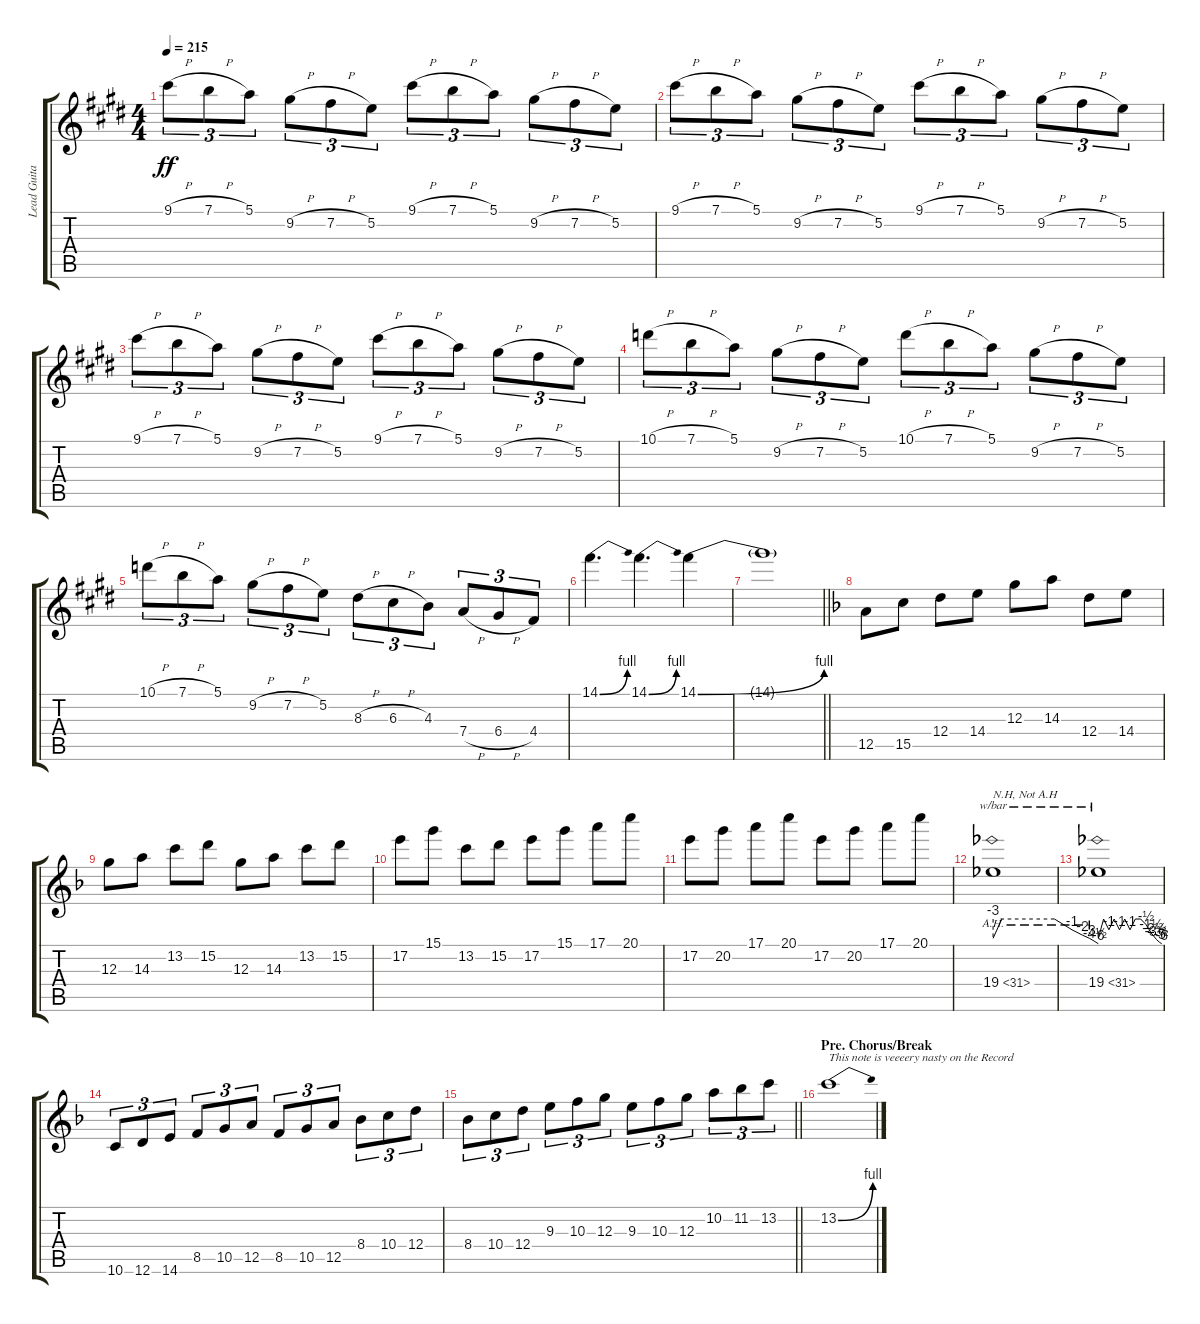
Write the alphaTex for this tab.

\track ("Lead Guitar" "Lead Guita") {instrument overdrivenguitar}
\staff {score tabs}
\tuning (E4 B3 G3 D3 A2 D2) {hide}
\ts (4 4)
\tempo 215
\clef g2
\ks e
9.1{h}.8{tu (3 2) dy ff} 7.1{h}.8{tu (3 2)} 5.1.8{tu (3 2)} 9.2{h}.8{tu (3 2)} 7.2{h}.8{tu (3 2)} 5.2.8{tu (3 2)} 9.1{h}.8{tu (3 2)} 7.1{h}.8{tu (3 2)} 5.1.8{tu (3 2)} 9.2{h}.8{tu (3 2)} 7.2{h}.8{tu (3 2)} 5.2.8{tu (3 2)} |
9.1{h}.8{tu (3 2)} 7.1{h}.8{tu (3 2)} 5.1.8{tu (3 2)} 9.2{h}.8{tu (3 2)} 7.2{h}.8{tu (3 2)} 5.2.8{tu (3 2)} 9.1{h}.8{tu (3 2)} 7.1{h}.8{tu (3 2)} 5.1.8{tu (3 2)} 9.2{h}.8{tu (3 2)} 7.2{h}.8{tu (3 2)} 5.2.8{tu (3 2)} |
9.1{h}.8{tu (3 2)} 7.1{h}.8{tu (3 2)} 5.1.8{tu (3 2)} 9.2{h}.8{tu (3 2)} 7.2{h}.8{tu (3 2)} 5.2.8{tu (3 2)} 9.1{h}.8{tu (3 2)} 7.1{h}.8{tu (3 2)} 5.1.8{tu (3 2)} 9.2{h}.8{tu (3 2)} 7.2{h}.8{tu (3 2)} 5.2.8{tu (3 2)} |
10.1{h}.8{tu (3 2)} 7.1{h}.8{tu (3 2)} 5.1.8{tu (3 2)} 9.2{h}.8{tu (3 2)} 7.2{h}.8{tu (3 2)} 5.2.8{tu (3 2)} 10.1{h}.8{tu (3 2)} 7.1{h}.8{tu (3 2)} 5.1.8{tu (3 2)} 9.2{h}.8{tu (3 2)} 7.2{h}.8{tu (3 2)} 5.2.8{tu (3 2)} |
10.1{h}.8{tu (3 2)} 7.1{h}.8{tu (3 2)} 5.1.8{tu (3 2)} 9.2{h}.8{tu (3 2)} 7.2{h}.8{tu (3 2)} 5.2.8{tu (3 2)} 8.3{h}.8{tu (3 2)} 6.3{h}.8{tu (3 2)} 4.3.8{tu (3 2)} 7.4{h}.8{tu (3 2)} 6.4{h}.8{tu (3 2)} 4.4.8{tu (3 2)} |
14.1{be (bend 0 0 60 4)}.4{d} 14.1{be (bend 0 0 60 4)}.4{d} 14.1{be (bend 0 0 60 4)}.4 |
\barLineRight lightlight
14.1{t}.1 |
\section ("" "")
\ks f
12.5.8 15.5.8 12.4.8 14.4.8 12.3.8 14.3.8 12.4.8 14.4.8 |
12.3.8 14.3.8 13.2.8 15.2.8 12.3.8 14.3.8 13.2.8 15.2.8 |
17.2.8 15.1.8 13.2.8 15.2.8 17.2.8 15.1.8 17.1.8 20.1.8 |
17.2.8 20.2.8 17.1.8 20.1.8 17.2.8 20.2.8 17.1.8 20.1.8 |
19.4{ah 12}.1{tbe (custom default 0 -12 5 0 35 0 45 -4 51 -8 55 -12 58 -18 60 -24) txt "N.H, Not A.H"} |
19.4{ah 12}.1{tbe (custom default 0 -12 5 0 10 -4 15 0 20 -4 25 0 30 -4 35 0 40 0 45 -2 50 -6 53 -10 55 -14 58 -20 60 -24)} |
10.6.8{tu (3 2)} 12.6.8{tu (3 2)} 14.6.8{tu (3 2)} 8.5.8{tu (3 2)} 10.5.8{tu (3 2)} 12.5.8{tu (3 2)} 8.5.8{tu (3 2)} 10.5.8{tu (3 2)} 12.5.8{tu (3 2)} 8.4.8{tu (3 2)} 10.4.8{tu (3 2)} 12.4.8{tu (3 2)} |
\barLineRight lightlight
8.4.8{tu (3 2)} 10.4.8{tu (3 2)} 12.4.8{tu (3 2)} 9.3.8{tu (3 2)} 10.3.8{tu (3 2)} 12.3.8{tu (3 2)} 9.3.8{tu (3 2)} 10.3.8{tu (3 2)} 12.3.8{tu (3 2)} 10.2.8{tu (3 2)} 11.2.8{tu (3 2)} 13.2.8{tu (3 2)} |
\section ("" "Pre. Chorus/Break")
13.2{be (bend 0 0 60 4)}.1{txt "This note is veeeery nasty on the Record"}
